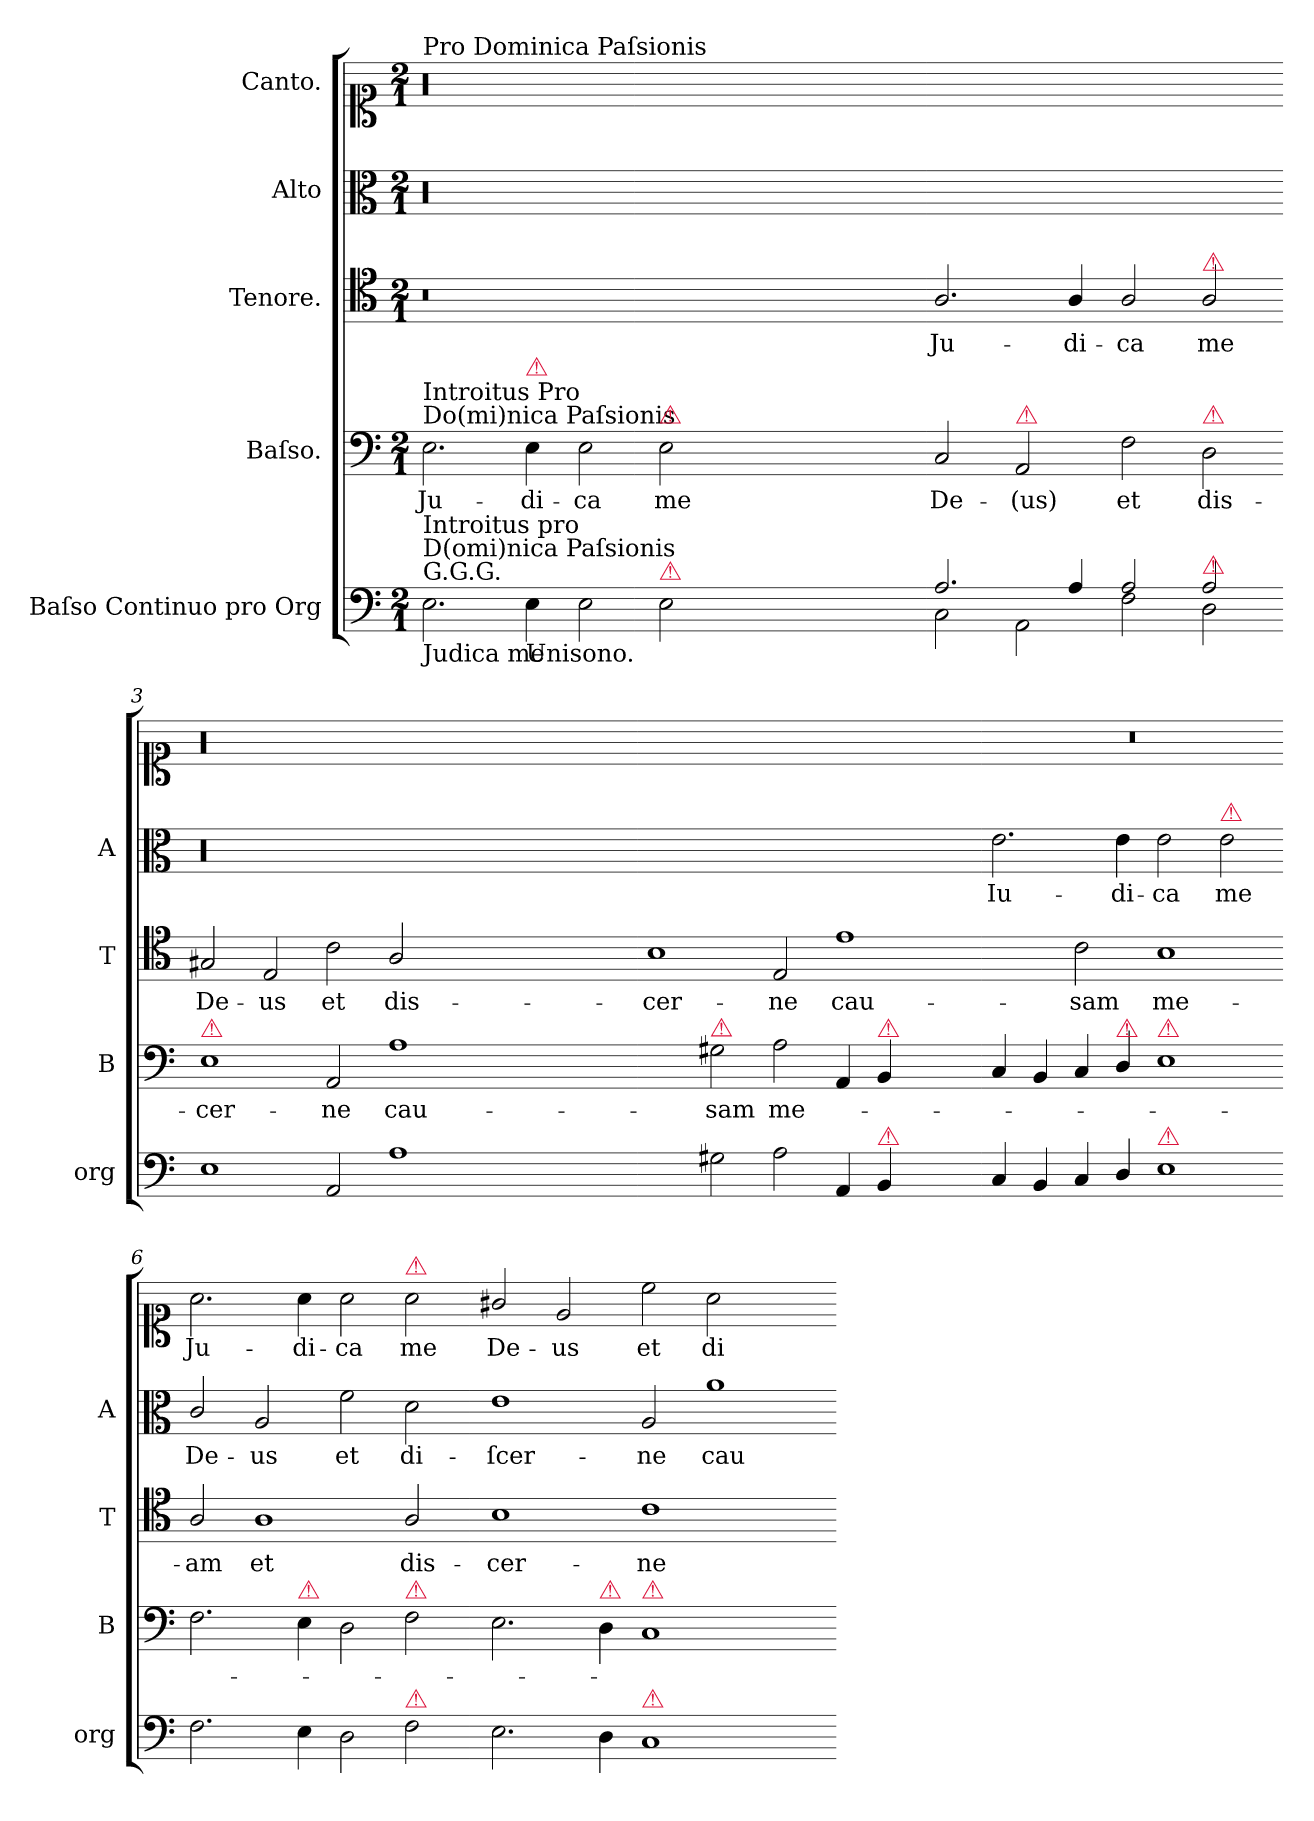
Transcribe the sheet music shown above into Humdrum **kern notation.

**kern	**kern	**text	**kern	**text	**kern	**text	**kern	**text
*part5	*part4	*part4	*part3	*part3	*part2	*part2	*part1	*part1
*staff5	*staff4	*staff4	*staff3	*staff3	*staff2	*staff2	*staff1	*staff1
*I"Baſso Continuo pro Org	*I"Baſso.	*	*I"Tenore.	*	*I"Alto	*	*I"Canto.	*
*I'org	*I'B	*	*I'T	*	*I'A	*	*	*
*clefF4	*clefF4	*	*clefC4	*	*clefC3	*	*clefC1	*
*k[]	*k[]	*	*k[]	*	*k[]	*	*k[]	*
*M2/1	*M2/1	*	*M2/1	*	*M2/1	*	*M2/1	*
=1	=1	=1	=1	=1	=1	=1	=1	=1
!	!	!	!	!	!	!	!LO:TX:a:t=Pro Dominica Paſsionis	!
!	!LO:TX:a:t=Introitus Pro \nDo(mi)nica Paſsionis	!	!	!	!	!	!	!
!LO:TX:b:t=Judica me	!	!	!	!	!	!	!	!
!LO:TX:a:t=Introitus pro \nD(omi)nica Paſsionis \nG.G.G.	!	!	!	!	!	!	!	!
2.E\	2.E\	Ju-	0r	.	00r	.	00r	.
!	!LO:TX:a:color=crimson:t=⚠	!	!	!	!	!	!	!
!LO:TX:b:t=Unisono.	!	!	!	!	!	!	!	!
4E\	4E\	-di-	.	.	.	.	.	.
2E\	2E\	-ca	.	.	.	.	.	.
!	!LO:TX:a:color=crimson:t=⚠	!	!	!	!	!	!	!
!LO:TX:a:color=crimson:t=⚠	!	!	!	!	!	!	!	!
2E\	2E\	me	.	.	.	.	.	.
0ryy	0ryy	.	0ryy	.	.	.	.	.
=2-	=2-	=2-	=2-	=2-	=2-	=2-	=2-	=2-
*^	*	*	*	*	*	*	*	*
2.A/	2C\	2C/	De-	2.A/	Ju-	0ryy	.	0ryy	.
!	!	!LO:TX:a:color=crimson:t=⚠	!	!	!	!	!	!	!
.	2AA\	2AA/	-(us)	.	.	.	.	.	.
4A/	.	.	.	4A/	-di-	.	.	.	.
2A/	2F\	2F\	et	2A/	-ca	.	.	.	.
!	!	!	!	!LO:TX:a:color=crimson:t=⚠	!	!	!	!	!
!	!	!LO:TX:a:color=crimson:t=⚠	!	!	!	!	!	!	!
!LO:TX:a:color=crimson:t=⚠	!	!	!	!	!	!	!	!	!
2A/	2D\	2D\	dis-	2A/	me	.	.	.	.
=3-	=3-	=3-	=3-	=3-	=3-	=3-	=3-	=3-	=3-
!	!	!LO:TX:a:color=crimson:t=⚠	!	!	!	!	!	!	!
*v	*v	*	*	*	*	*	*	*	*
1E	1E	-cer-	2G#X/	De-	00r	.	00r	.
.	.	.	2E/	-us	.	.	.	.
2AA/	2AA/	-ne	2c\	et	.	.	.	.
1A\	1A\	cau-	2A/	dis-	.	.	.	.
.	.	.	0ryy	.	.	.	.	.
1.ryy	1.ryy	.	.	.	.	.	.	.
=4-	=4-	=4-	=4-	=4-	=4-	=4-	=4-	=4-
2ryy	2ryy	.	1B	-cer-	0ryy	.	0ryy	.
!	!LO:TX:a:color=crimson:t=⚠	!	!	!	!	!	!	!
2G#X\	2G#X\	-sam	.	.	.	.	.	.
2A\	2A\	me-	2E/	-ne	.	.	.	.
4AA/	4AA/	.	1e\	cau-	.	.	.	.
!	!LO:TX:a:color=crimson:t=⚠	!	!	!	!	!	!	!
!LO:TX:a:color=crimson:t=⚠	!	!	!	!	!	!	!	!
4BB/	4BB/	.	.	.	.	.	.	.
2ryy	2ryy	.	.	.	2ryy	.	2ryy	.
=5-	=5-	=5-	=5-	=5-	=5-	=5-	=5-	=5-
4C/	4C/	.	2ryy	.	2.e\	Iu-	0r	.
4BB/	4BB/	.	.	.	.	.	.	.
4C/	4C/	.	2c\	-sam	.	.	.	.
!	!LO:TX:a:color=crimson:t=⚠	!	!	!	!	!	!	!
4D/	4D/	.	.	.	4e\	-di-	.	.
!	!LO:TX:a:color=crimson:t=⚠	!	!	!	!	!	!	!
!LO:TX:a:color=crimson:t=⚠	!	!	!	!	!	!	!	!
1E	1E	.	1B	me-	2e\	-ca	.	.
!	!	!	!	!	!LO:TX:a:color=crimson:t=⚠	!	!	!
.	.	.	.	.	2e\	me	.	.
=6-	=6-	=6-	=6-	=6-	=6-	=6-	=6-	=6-
2.F\	2.F\	.	2A/	-am	2c/	De-	2.a\	Ju-
.	.	.	1A	et	2A/	-us	.	.
!	!LO:TX:a:color=crimson:t=⚠	!	!	!	!	!	!	!
4E\	4E\	.	.	.	.	.	4a\	-di-
2D\	2D\	.	.	.	2f\	et	2a\	-ca
!	!	!	!	!	!	!	!LO:TX:a:color=crimson:t=⚠	!
!	!LO:TX:a:color=crimson:t=⚠	!	!	!	!	!	!	!
!LO:TX:a:color=crimson:t=⚠	!	!	!	!	!	!	!	!
2F\	2F\	.	2A/	dis-	2d\	di-	2a\	me
=7-	=7-	=7-	=7-	=7-	=7-	=7-	=7-	=7-
2.E\	2.E\	.	1B	-cer-	1e	-ſcer-	2g#X/	De-
.	.	.	.	.	.	.	2e/	-us
!	!LO:TX:a:color=crimson:t=⚠	!	!	!	!	!	!	!
4D\	4D\	.	.	.	.	.	.	.
!	!LO:TX:a:color=crimson:t=⚠	!	!	!	!	!	!	!
!LO:TX:a:color=crimson:t=⚠	!	!	!	!	!	!	!	!
1C	1C	.	1c	-ne	2A/	-ne	2cc\	et
.	.	.	.	.	1a\	cau-	2a\	di-
2ryy	2ryy	.	2ryy	.	.	.	2ryy	.
=-	=-	=-	=-	=-	=-	=-	=-	=-
*-	*-	*-	*-	*-	*-	*-	*-	*-
